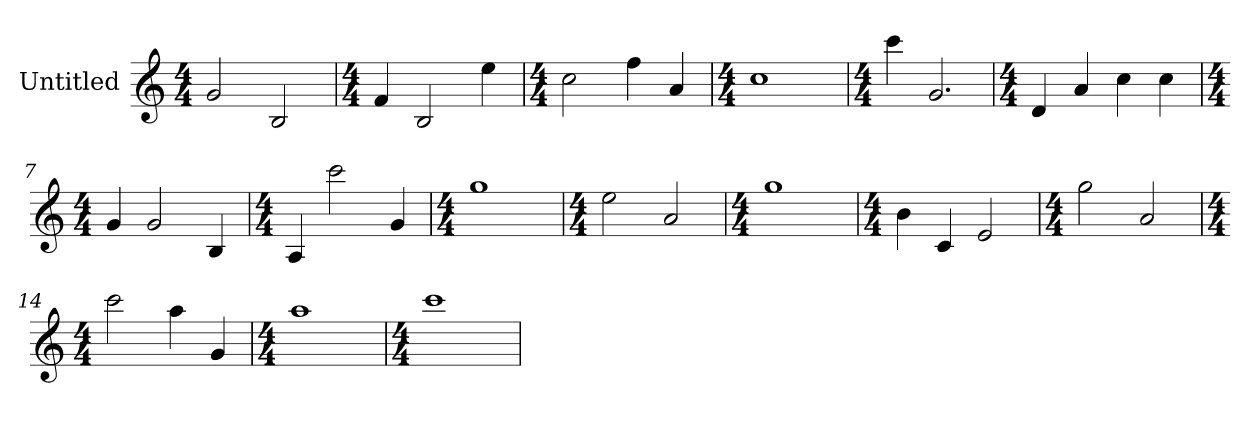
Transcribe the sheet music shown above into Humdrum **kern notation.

**kern
*part1
*staff1
*I"Untitled
*k[]
*C:
*M4/4
=1
2g
2B
=2
*k[]
*C:
*M4/4
4f
2B
4ee
=3
*k[]
*C:
*M4/4
2cc
4ff
4a
=4
*k[]
*C:
*M4/4
1cc
=5
*k[]
*C:
*M4/4
4ccc
!LO:N:vis=2.
2g
=6
*k[]
*C:
*M4/4
4d
4a
4cc
4cc
=7
*k[]
*C:
*M4/4
4g
2g
4B
=8
*k[]
*C:
*M4/4
4A
2ccc
4g
=9
*k[]
*C:
*M4/4
1gg
=10
*k[]
*C:
*M4/4
2ee
2a
=11
*k[]
*C:
*M4/4
1gg
=12
*k[]
*C:
*M4/4
4b
4c
2e
=13
*k[]
*C:
*M4/4
2gg
2a
=14
*k[]
*C:
*M4/4
2ccc
4aa
4g
=15
*k[]
*C:
*M4/4
1aa
=16
*k[]
*C:
*M4/4
1ccc
=
*-
